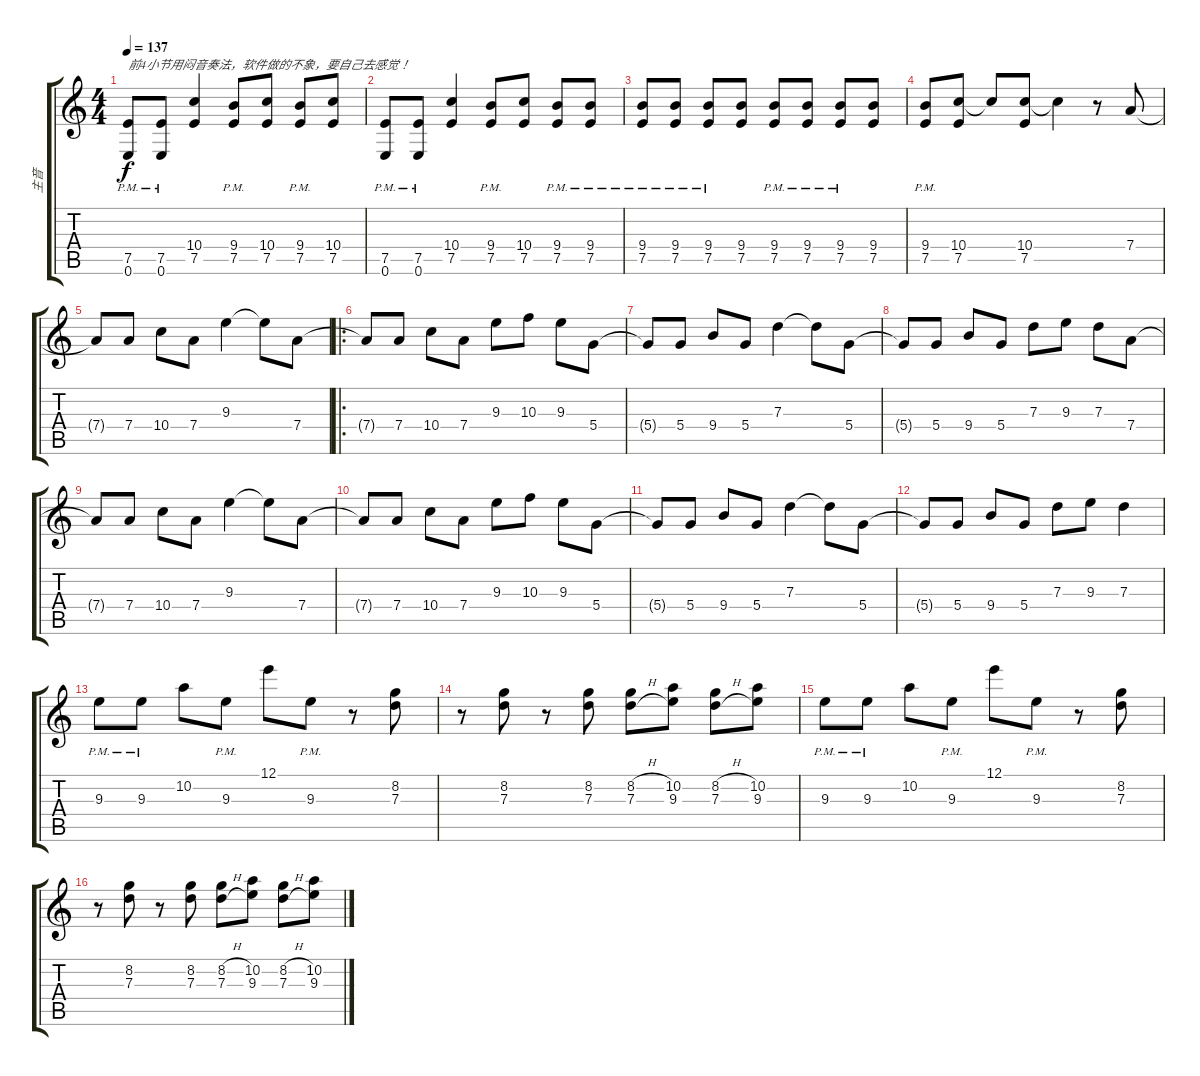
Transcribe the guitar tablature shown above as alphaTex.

\track ("主音" "主音") {instrument distortionguitar}
\staff {score tabs}
\tuning (E4 B3 G3 D3 A2 E2) {hide}
\ts (4 4)
\tempo 137
\clef g2
\ks c
(7.5{pm} 0.6{pm}).8{txt "前4小节用闷音奏法，软件做的不象，要自己去感觉！" dy f instrument distortionguitar} (7.5{pm} 0.6{pm}).8 (10.4 7.5).4 (9.4{pm} 7.5{pm}).8 (10.4 7.5).8 (9.4{pm} 7.5{pm}).8 (10.4 7.5).8 |
(7.5{pm} 0.6{pm}).8 (7.5{pm} 0.6{pm}).8 (10.4 7.5).4 (9.4{pm} 7.5{pm}).8 (10.4 7.5).8 (9.4{pm} 7.5{pm}).8 (9.4{pm} 7.5{pm}).8 |
(9.4{pm} 7.5{pm}).8 (9.4{pm} 7.5{pm}).8 (9.4{pm} 7.5{pm}).8 (9.4 7.5).8 (9.4{pm} 7.5{pm}).8 (9.4{pm} 7.5{pm}).8 (9.4{pm} 7.5{pm}).8 (9.4 7.5).8 |
(9.4{pm} 7.5{pm}).8 (10.4 7.5).8 10.4{t}.8 (10.4 7.5).8 10.4{t}.4 r.8 7.4.8 |
7.4{t}.8 7.4.8 10.4.8 7.4.8 9.3.4 9.3{t}.8 7.4.8 |
\ro
7.4{t}.8 7.4.8 10.4.8 7.4.8 9.3.8 10.3.8 9.3.8 5.4.8 |
5.4{t}.8 5.4.8 9.4.8 5.4.8 7.3.4 7.3{t}.8 5.4.8 |
5.4{t}.8 5.4.8 9.4.8 5.4.8 7.3.8 9.3.8 7.3.8 7.4.8 |
7.4{t}.8 7.4.8 10.4.8 7.4.8 9.3.4 9.3{t}.8 7.4.8 |
7.4{t}.8 7.4.8 10.4.8 7.4.8 9.3.8 10.3.8 9.3.8 5.4.8 |
5.4{t}.8 5.4.8 9.4.8 5.4.8 7.3.4 7.3{t}.8 5.4.8 |
5.4{t}.8 5.4.8 9.4.8 5.4.8 7.3.8 9.3.8 7.3.4 |
9.3{pm}.8 9.3{pm}.8 10.2.8 9.3{pm}.8 12.1.8 9.3{pm}.8 r.8 (8.2 7.3).8 |
r.8 (8.2 7.3).8 r.8 (8.2 7.3).8 (8.2{h} 7.3{h}).8 (10.2 9.3).8 (8.2{h} 7.3{h}).8 (10.2 9.3).8 |
9.3{pm}.8 9.3{pm}.8 10.2.8 9.3{pm}.8 12.1.8 9.3{pm}.8 r.8 (8.2 7.3).8 |
r.8 (8.2 7.3).8 r.8 (8.2 7.3).8 (8.2{h} 7.3{h}).8 (10.2 9.3).8 (8.2{h} 7.3{h}).8 (10.2 9.3).8
